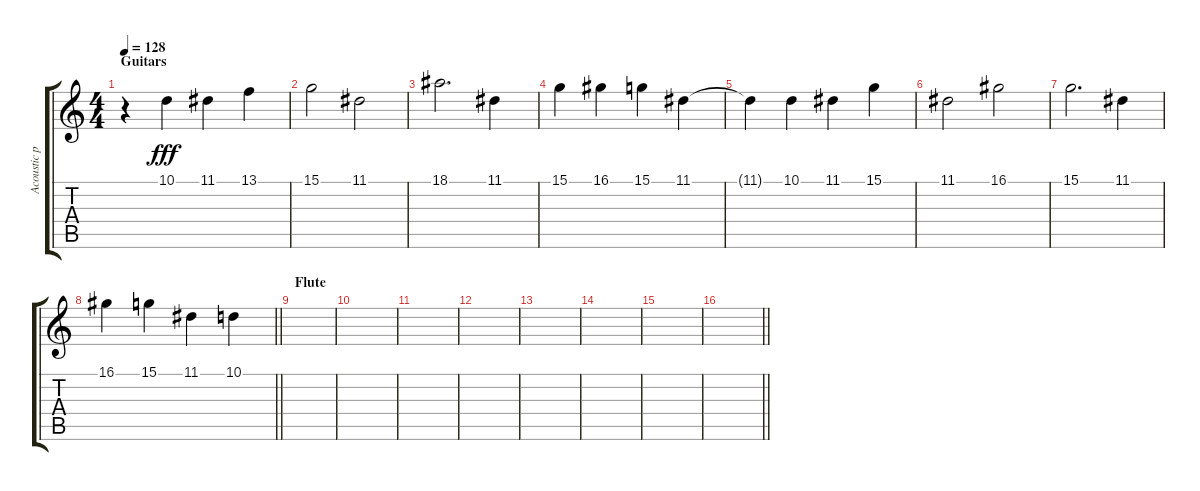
\track ("Acoustic piano" "Acoustic p") {instrument acousticgrandpiano}
\staff {score tabs}
\tuning (E4 B3 G3 D3 A2 E2) {hide}
\ts (4 4)
\section ("" "Guitars")
\tempo 128
\clef g2
\ks c
r.4{dy fff} 10.1.4 11.1.4 13.1.4 |
15.1.2 11.1.2 |
18.1.2{d} 11.1.4 |
15.1.4 16.1.4 15.1.4 11.1.4 |
11.1{t}.4 10.1.4 11.1.4 15.1.4 |
11.1.2 16.1.2 |
15.1.2{d} 11.1.4 |
\barLineRight lightlight
16.1.4 15.1.4 11.1.4 10.1.4 |
\section ("" "Flute")
|
|
|
|
|
|
|
\barLineRight lightlight
